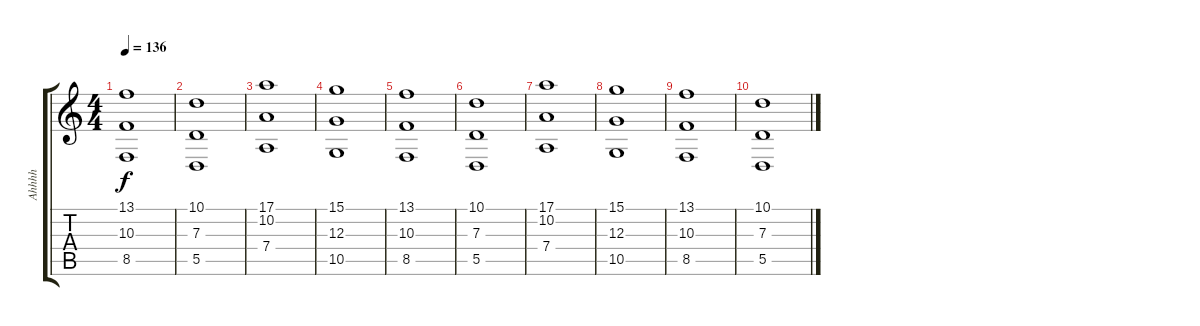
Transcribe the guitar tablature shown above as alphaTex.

\track ("Ahhhh" "Ahhhh") {instrument choiraahs}
\staff {score tabs}
\tuning (E4 B3 G3 D3 A2 D2) {hide}
\ts (4 4)
\tempo 136
\clef g2
\ks c
(13.1 10.3 8.5).1{dy f} |
(10.1 7.3 5.5).1 |
(17.1 10.2 7.4).1 |
(15.1 12.3 10.5).1 |
(13.1 10.3 8.5).1 |
(10.1 7.3 5.5).1 |
(17.1 10.2 7.4).1 |
(15.1 12.3 10.5).1 |
(13.1 10.3 8.5).1 |
(10.1 7.3 5.5).1
